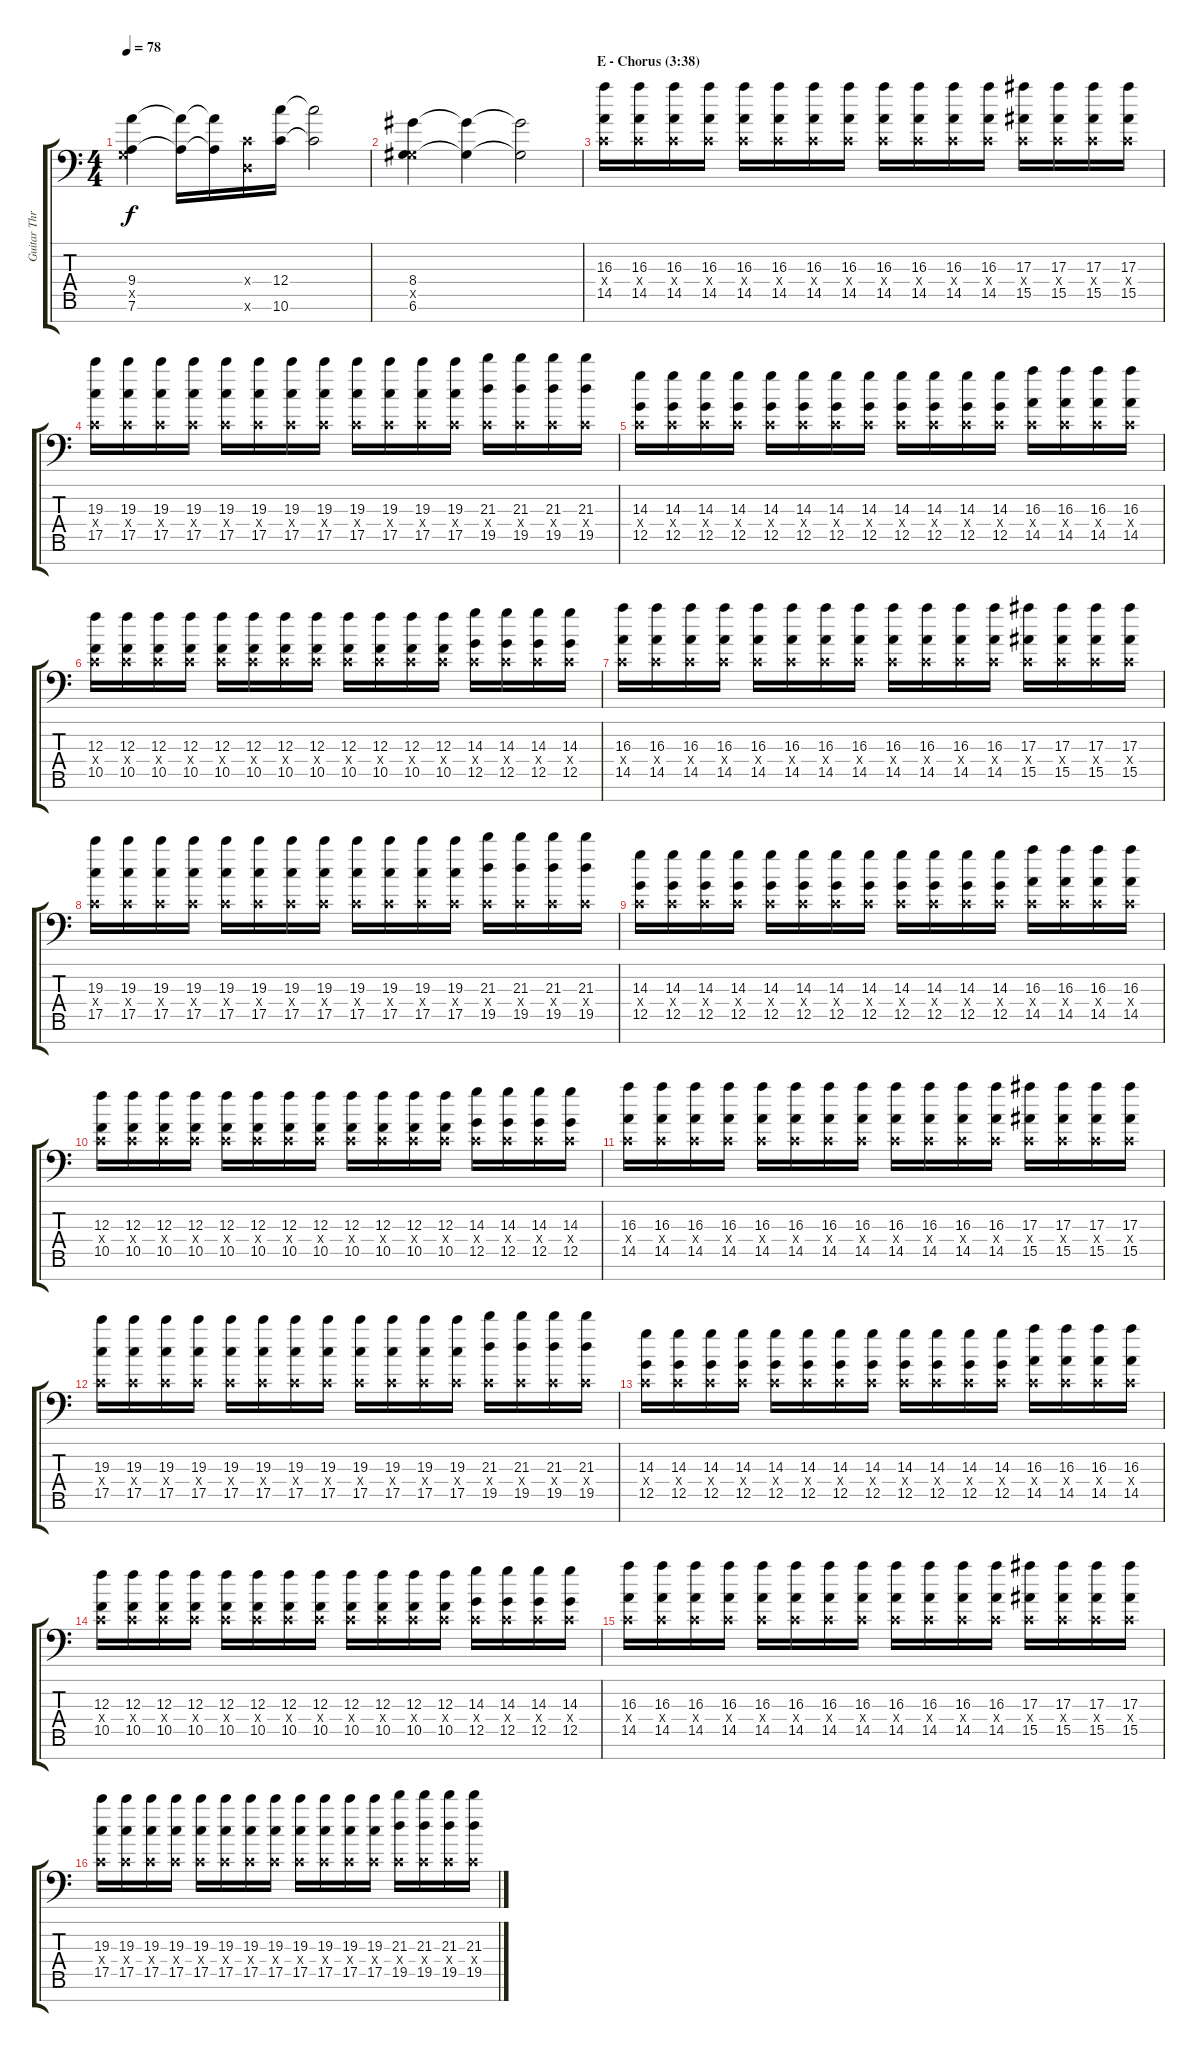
\track ("Guitar Three" "Guitar Thr") {instrument electricguitarclean}
\staff {score tabs}
\tuning (D4 A3 F3 C3 G2 D2 A1) {hide}
\ts (4 4)
\tempo 78
\clef f4
\ks c
(9.4 0.5{x} 7.6).4{dy f} (9.4{t} 7.6{t}).16 (9.4{t} 7.6{t}).16 (0.4{x} 0.6{x}).16 (12.4 10.6).16 (12.4{t} 10.6{t}).2 |
(8.4 0.5{x} 6.6).4 (8.4{t} 6.6{t}).4 (8.4{t} 6.6{t}).2 |
\section ("" "E - Chorus (3:38)")
(16.3 0.4{x} 14.5).16 (16.3 0.4{x} 14.5).16 (16.3 0.4{x} 14.5).16 (16.3 0.4{x} 14.5).16 (16.3 0.4{x} 14.5).16 (16.3 0.4{x} 14.5).16 (16.3 0.4{x} 14.5).16 (16.3 0.4{x} 14.5).16 (16.3 0.4{x} 14.5).16 (16.3 0.4{x} 14.5).16 (16.3 0.4{x} 14.5).16 (16.3 0.4{x} 14.5).16 (17.3 0.4{x} 15.5).16 (17.3 0.4{x} 15.5).16 (17.3 0.4{x} 15.5).16 (17.3 0.4{x} 15.5).16 |
(19.3 0.4{x} 17.5).16 (19.3 0.4{x} 17.5).16 (19.3 0.4{x} 17.5).16 (19.3 0.4{x} 17.5).16 (19.3 0.4{x} 17.5).16 (19.3 0.4{x} 17.5).16 (19.3 0.4{x} 17.5).16 (19.3 0.4{x} 17.5).16 (19.3 0.4{x} 17.5).16 (19.3 0.4{x} 17.5).16 (19.3 0.4{x} 17.5).16 (19.3 0.4{x} 17.5).16 (21.3 0.4{x} 19.5).16 (21.3 0.4{x} 19.5).16 (21.3 0.4{x} 19.5).16 (21.3 0.4{x} 19.5).16 |
(14.3 0.4{x} 12.5).16 (14.3 0.4{x} 12.5).16 (14.3 0.4{x} 12.5).16 (14.3 0.4{x} 12.5).16 (14.3 0.4{x} 12.5).16 (14.3 0.4{x} 12.5).16 (14.3 0.4{x} 12.5).16 (14.3 0.4{x} 12.5).16 (14.3 0.4{x} 12.5).16 (14.3 0.4{x} 12.5).16 (14.3 0.4{x} 12.5).16 (14.3 0.4{x} 12.5).16 (16.3 0.4{x} 14.5).16 (16.3 0.4{x} 14.5).16 (16.3 0.4{x} 14.5).16 (16.3 0.4{x} 14.5).16 |
(12.3 0.4{x} 10.5).16 (12.3 0.4{x} 10.5).16 (12.3 0.4{x} 10.5).16 (12.3 0.4{x} 10.5).16 (12.3 0.4{x} 10.5).16 (12.3 0.4{x} 10.5).16 (12.3 0.4{x} 10.5).16 (12.3 0.4{x} 10.5).16 (12.3 0.4{x} 10.5).16 (12.3 0.4{x} 10.5).16 (12.3 0.4{x} 10.5).16 (12.3 0.4{x} 10.5).16 (14.3 0.4{x} 12.5).16 (14.3 0.4{x} 12.5).16 (14.3 0.4{x} 12.5).16 (14.3 0.4{x} 12.5).16 |
(16.3 0.4{x} 14.5).16 (16.3 0.4{x} 14.5).16 (16.3 0.4{x} 14.5).16 (16.3 0.4{x} 14.5).16 (16.3 0.4{x} 14.5).16 (16.3 0.4{x} 14.5).16 (16.3 0.4{x} 14.5).16 (16.3 0.4{x} 14.5).16 (16.3 0.4{x} 14.5).16 (16.3 0.4{x} 14.5).16 (16.3 0.4{x} 14.5).16 (16.3 0.4{x} 14.5).16 (17.3 0.4{x} 15.5).16 (17.3 0.4{x} 15.5).16 (17.3 0.4{x} 15.5).16 (17.3 0.4{x} 15.5).16 |
(19.3 0.4{x} 17.5).16 (19.3 0.4{x} 17.5).16 (19.3 0.4{x} 17.5).16 (19.3 0.4{x} 17.5).16 (19.3 0.4{x} 17.5).16 (19.3 0.4{x} 17.5).16 (19.3 0.4{x} 17.5).16 (19.3 0.4{x} 17.5).16 (19.3 0.4{x} 17.5).16 (19.3 0.4{x} 17.5).16 (19.3 0.4{x} 17.5).16 (19.3 0.4{x} 17.5).16 (21.3 0.4{x} 19.5).16 (21.3 0.4{x} 19.5).16 (21.3 0.4{x} 19.5).16 (21.3 0.4{x} 19.5).16 |
(14.3 0.4{x} 12.5).16 (14.3 0.4{x} 12.5).16 (14.3 0.4{x} 12.5).16 (14.3 0.4{x} 12.5).16 (14.3 0.4{x} 12.5).16 (14.3 0.4{x} 12.5).16 (14.3 0.4{x} 12.5).16 (14.3 0.4{x} 12.5).16 (14.3 0.4{x} 12.5).16 (14.3 0.4{x} 12.5).16 (14.3 0.4{x} 12.5).16 (14.3 0.4{x} 12.5).16 (16.3 0.4{x} 14.5).16 (16.3 0.4{x} 14.5).16 (16.3 0.4{x} 14.5).16 (16.3 0.4{x} 14.5).16 |
(12.3 0.4{x} 10.5).16 (12.3 0.4{x} 10.5).16 (12.3 0.4{x} 10.5).16 (12.3 0.4{x} 10.5).16 (12.3 0.4{x} 10.5).16 (12.3 0.4{x} 10.5).16 (12.3 0.4{x} 10.5).16 (12.3 0.4{x} 10.5).16 (12.3 0.4{x} 10.5).16 (12.3 0.4{x} 10.5).16 (12.3 0.4{x} 10.5).16 (12.3 0.4{x} 10.5).16 (14.3 0.4{x} 12.5).16 (14.3 0.4{x} 12.5).16 (14.3 0.4{x} 12.5).16 (14.3 0.4{x} 12.5).16 |
(16.3 0.4{x} 14.5).16 (16.3 0.4{x} 14.5).16 (16.3 0.4{x} 14.5).16 (16.3 0.4{x} 14.5).16 (16.3 0.4{x} 14.5).16 (16.3 0.4{x} 14.5).16 (16.3 0.4{x} 14.5).16 (16.3 0.4{x} 14.5).16 (16.3 0.4{x} 14.5).16 (16.3 0.4{x} 14.5).16 (16.3 0.4{x} 14.5).16 (16.3 0.4{x} 14.5).16 (17.3 0.4{x} 15.5).16 (17.3 0.4{x} 15.5).16 (17.3 0.4{x} 15.5).16 (17.3 0.4{x} 15.5).16 |
(19.3 0.4{x} 17.5).16 (19.3 0.4{x} 17.5).16 (19.3 0.4{x} 17.5).16 (19.3 0.4{x} 17.5).16 (19.3 0.4{x} 17.5).16 (19.3 0.4{x} 17.5).16 (19.3 0.4{x} 17.5).16 (19.3 0.4{x} 17.5).16 (19.3 0.4{x} 17.5).16 (19.3 0.4{x} 17.5).16 (19.3 0.4{x} 17.5).16 (19.3 0.4{x} 17.5).16 (21.3 0.4{x} 19.5).16 (21.3 0.4{x} 19.5).16 (21.3 0.4{x} 19.5).16 (21.3 0.4{x} 19.5).16 |
(14.3 0.4{x} 12.5).16 (14.3 0.4{x} 12.5).16 (14.3 0.4{x} 12.5).16 (14.3 0.4{x} 12.5).16 (14.3 0.4{x} 12.5).16 (14.3 0.4{x} 12.5).16 (14.3 0.4{x} 12.5).16 (14.3 0.4{x} 12.5).16 (14.3 0.4{x} 12.5).16 (14.3 0.4{x} 12.5).16 (14.3 0.4{x} 12.5).16 (14.3 0.4{x} 12.5).16 (16.3 0.4{x} 14.5).16 (16.3 0.4{x} 14.5).16 (16.3 0.4{x} 14.5).16 (16.3 0.4{x} 14.5).16 |
(12.3 0.4{x} 10.5).16 (12.3 0.4{x} 10.5).16 (12.3 0.4{x} 10.5).16 (12.3 0.4{x} 10.5).16 (12.3 0.4{x} 10.5).16 (12.3 0.4{x} 10.5).16 (12.3 0.4{x} 10.5).16 (12.3 0.4{x} 10.5).16 (12.3 0.4{x} 10.5).16 (12.3 0.4{x} 10.5).16 (12.3 0.4{x} 10.5).16 (12.3 0.4{x} 10.5).16 (14.3 0.4{x} 12.5).16 (14.3 0.4{x} 12.5).16 (14.3 0.4{x} 12.5).16 (14.3 0.4{x} 12.5).16 |
(16.3 0.4{x} 14.5).16 (16.3 0.4{x} 14.5).16 (16.3 0.4{x} 14.5).16 (16.3 0.4{x} 14.5).16 (16.3 0.4{x} 14.5).16 (16.3 0.4{x} 14.5).16 (16.3 0.4{x} 14.5).16 (16.3 0.4{x} 14.5).16 (16.3 0.4{x} 14.5).16 (16.3 0.4{x} 14.5).16 (16.3 0.4{x} 14.5).16 (16.3 0.4{x} 14.5).16 (17.3 0.4{x} 15.5).16 (17.3 0.4{x} 15.5).16 (17.3 0.4{x} 15.5).16 (17.3 0.4{x} 15.5).16 |
(19.3 0.4{x} 17.5).16 (19.3 0.4{x} 17.5).16 (19.3 0.4{x} 17.5).16 (19.3 0.4{x} 17.5).16 (19.3 0.4{x} 17.5).16 (19.3 0.4{x} 17.5).16 (19.3 0.4{x} 17.5).16 (19.3 0.4{x} 17.5).16 (19.3 0.4{x} 17.5).16 (19.3 0.4{x} 17.5).16 (19.3 0.4{x} 17.5).16 (19.3 0.4{x} 17.5).16 (21.3 0.4{x} 19.5).16 (21.3 0.4{x} 19.5).16 (21.3 0.4{x} 19.5).16 (21.3 0.4{x} 19.5).16
